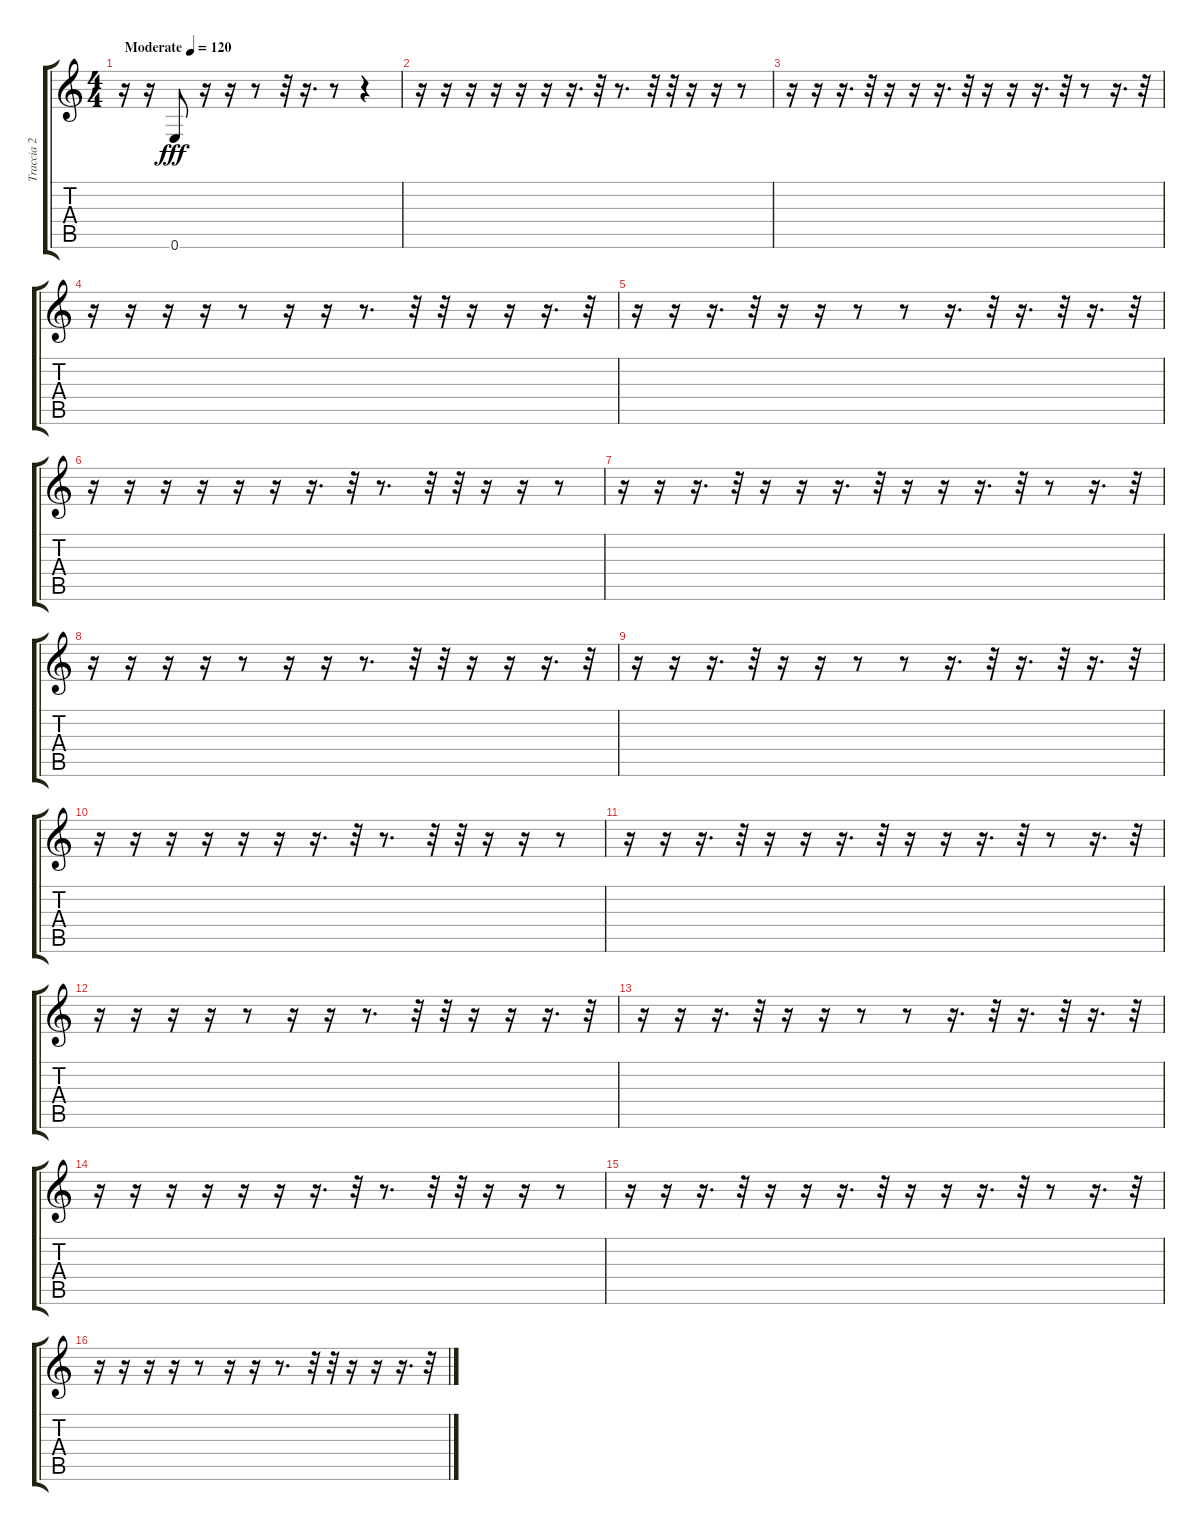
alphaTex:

\track ("Traccia 2" "Traccia 2") {instrument electricbassfinger}
\staff {score tabs}
\tuning (E4 B3 G3 D3 A2 E2) {hide}
\ts (4 4)
\tempo (120 "Moderate")
\clef g2
\ks c
r.16{dy fff instrument electricbassfinger} r.16 0.6.8 r.16 r.16 r.8 r.32 r.16{d} r.8 r.4 |
r.16 r.16 r.16 r.16 r.16 r.16 r.16{d} r.32 r.8{d} r.32 r.32 r.16 r.16 r.8 |
r.16 r.16 r.16{d} r.32 r.16 r.16 r.16{d} r.32 r.16 r.16 r.16{d} r.32 r.8 r.16{d} r.32 |
r.16 r.16 r.16 r.16 r.8 r.16 r.16 r.8{d} r.32 r.32 r.16 r.16 r.16{d} r.32 |
r.16 r.16 r.16{d} r.32 r.16 r.16 r.8 r.8 r.16{d} r.32 r.16{d} r.32 r.16{d} r.32 |
r.16 r.16 r.16 r.16 r.16 r.16 r.16{d} r.32 r.8{d} r.32 r.32 r.16 r.16 r.8 |
r.16 r.16 r.16{d} r.32 r.16 r.16 r.16{d} r.32 r.16 r.16 r.16{d} r.32 r.8 r.16{d} r.32 |
r.16 r.16 r.16 r.16 r.8 r.16 r.16 r.8{d} r.32 r.32 r.16 r.16 r.16{d} r.32 |
r.16 r.16 r.16{d} r.32 r.16 r.16 r.8 r.8 r.16{d} r.32 r.16{d} r.32 r.16{d} r.32 |
r.16 r.16 r.16 r.16 r.16 r.16 r.16{d} r.32 r.8{d} r.32 r.32 r.16 r.16 r.8 |
r.16 r.16 r.16{d} r.32 r.16 r.16 r.16{d} r.32 r.16 r.16 r.16{d} r.32 r.8 r.16{d} r.32 |
r.16 r.16 r.16 r.16 r.8 r.16 r.16 r.8{d} r.32 r.32 r.16 r.16 r.16{d} r.32 |
r.16 r.16 r.16{d} r.32 r.16 r.16 r.8 r.8 r.16{d} r.32 r.16{d} r.32 r.16{d} r.32 |
r.16 r.16 r.16 r.16 r.16 r.16 r.16{d} r.32 r.8{d} r.32 r.32 r.16 r.16 r.8 |
r.16 r.16 r.16{d} r.32 r.16 r.16 r.16{d} r.32 r.16 r.16 r.16{d} r.32 r.8 r.16{d} r.32 |
r.16 r.16 r.16 r.16 r.8 r.16 r.16 r.8{d} r.32 r.32 r.16 r.16 r.16{d} r.32
